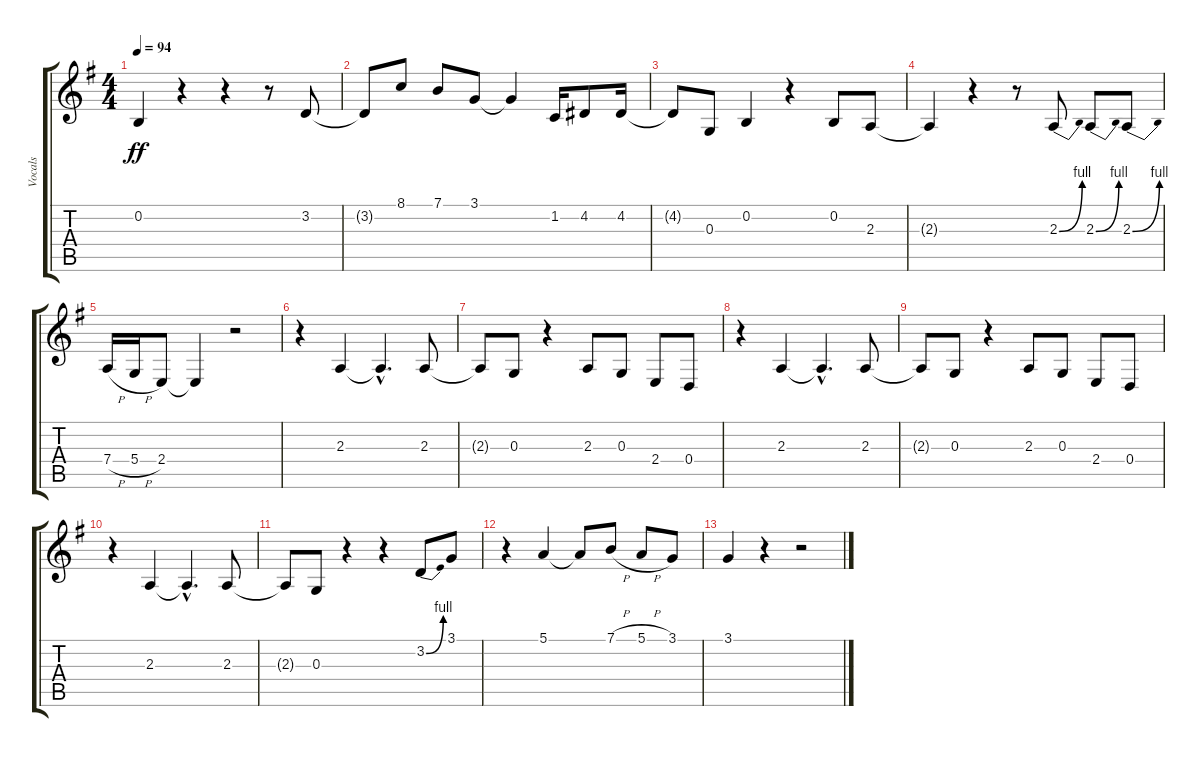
\track ("Vocals" "Vocals") {instrument clarinet}
\staff {score tabs}
\tuning (E4 B3 G3 D3 A2 E2) {hide}
\ts (4 4)
\tempo 94
\clef g2
\ks g
0.2{t}.4{dy ff} r.4 r.4 r.8 3.2.8 |
3.2{t}.8 8.1.8 7.1.8 3.1.8 3.1{t}.4 1.2.16 4.2.8 4.2.16 |
4.2{t}.8 0.3.8 0.2.4 r.4 0.2.8 2.3.8 |
2.3{t}.4 r.4 r.8 2.3{be (bend 0 0 60 4)}.8 2.3{be (bend 0 0 60 4)}.8 2.3{be (bend 0 0 60 4)}.8 |
7.4{h}.16 5.4{h}.16 2.4.8 2.4{t}.4 r.2 |
r.4 2.3.4 2.3{hac t}.4{d} 2.3.8 |
2.3{t}.8 0.3.8 r.4 2.3.8 0.3.8 2.4.8 0.4.8 |
r.4 2.3.4 2.3{hac t}.4{d} 2.3.8 |
2.3{t}.8 0.3.8 r.4 2.3.8 0.3.8 2.4.8 0.4.8 |
r.4 2.3.4 2.3{hac t}.4{d} 2.3.8 |
2.3{t}.8 0.3.8 r.4 r.4 3.2{be (bend 0 0 60 4)}.8 3.1.8 |
r.4 5.1.4 5.1{t}.8 7.1{h}.8 5.1{h}.8 3.1.8 |
3.1.4 r.4 r.2
